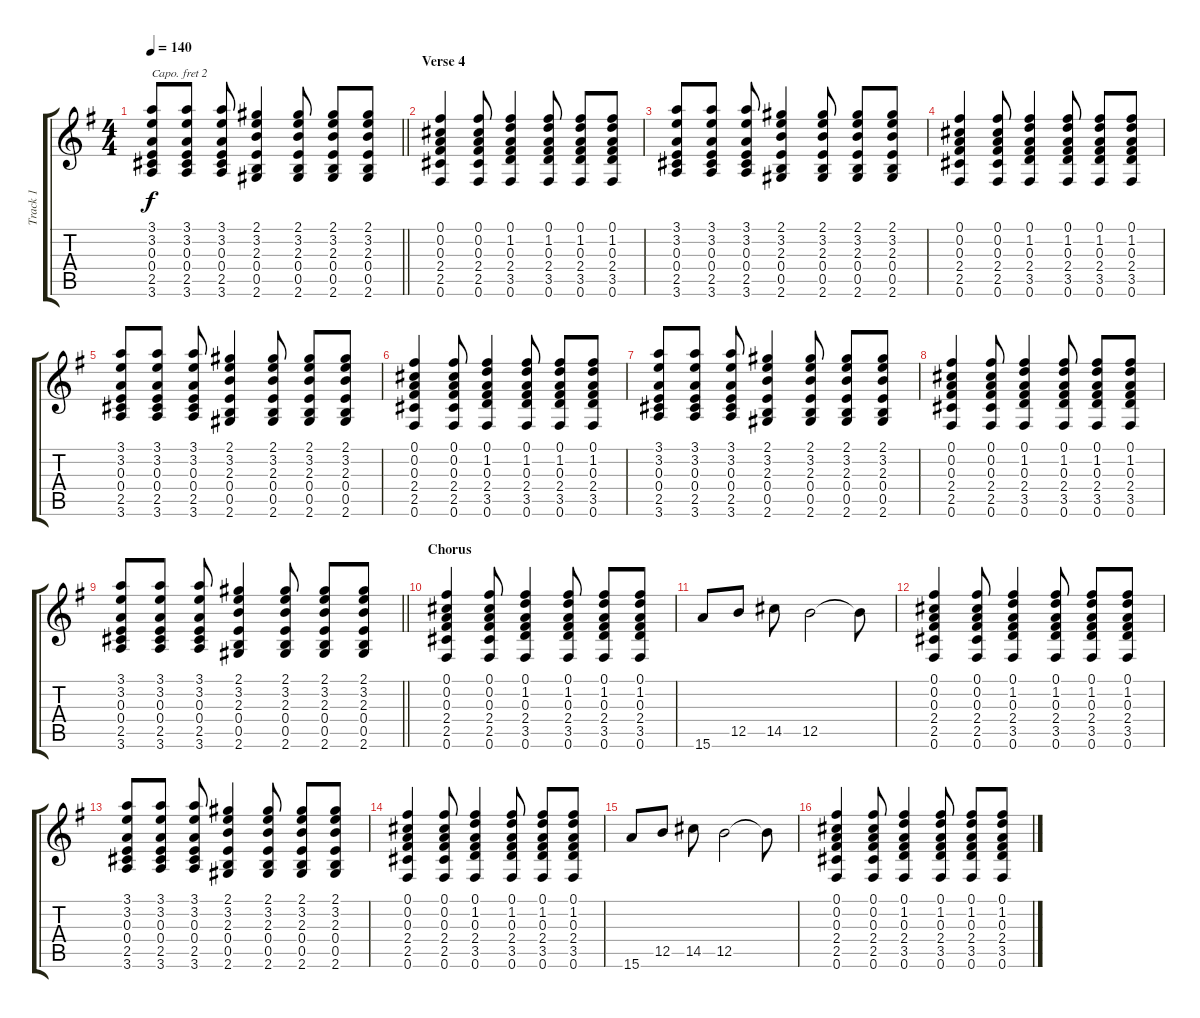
\track ("Track 1" "Track 1") {instrument acousticguitarsteel}
\staff {score tabs}
\capo 2
\tuning (E4 B3 G3 D3 A2 E2) {hide}
\ts (4 4)
\tempo 140
\clef g2
\barLineRight lightlight
\ks g
(3.1 3.2 0.3 0.4 2.5 3.6).8{dy f} (3.1 3.2 0.3 0.4 2.5 3.6).8 (3.1 3.2 0.3 0.4 2.5 3.6).8 (2.1 3.2 2.3 0.4 0.5 2.6).4 (2.1 3.2 2.3 0.4 0.5 2.6).8 (2.1 3.2 2.3 0.4 0.5 2.6).8 (2.1 3.2 2.3 0.4 0.5 2.6).8 |
\section ("" "Verse 4")
(0.1 0.2 0.3 2.4 2.5 0.6).4 (0.1 0.2 0.3 2.4 2.5 0.6).8 (0.1 1.2 0.3 2.4 3.5 0.6).4 (0.1 1.2 0.3 2.4 3.5 0.6).8 (0.1 1.2 0.3 2.4 3.5 0.6).8 (0.1 1.2 0.3 2.4 3.5 0.6).8 |
(3.1 3.2 0.3 0.4 2.5 3.6).8 (3.1 3.2 0.3 0.4 2.5 3.6).8 (3.1 3.2 0.3 0.4 2.5 3.6).8 (2.1 3.2 2.3 0.4 0.5 2.6).4 (2.1 3.2 2.3 0.4 0.5 2.6).8 (2.1 3.2 2.3 0.4 0.5 2.6).8 (2.1 3.2 2.3 0.4 0.5 2.6).8 |
(0.1 0.2 0.3 2.4 2.5 0.6).4 (0.1 0.2 0.3 2.4 2.5 0.6).8 (0.1 1.2 0.3 2.4 3.5 0.6).4 (0.1 1.2 0.3 2.4 3.5 0.6).8 (0.1 1.2 0.3 2.4 3.5 0.6).8 (0.1 1.2 0.3 2.4 3.5 0.6).8 |
(3.1 3.2 0.3 0.4 2.5 3.6).8 (3.1 3.2 0.3 0.4 2.5 3.6).8 (3.1 3.2 0.3 0.4 2.5 3.6).8 (2.1 3.2 2.3 0.4 0.5 2.6).4 (2.1 3.2 2.3 0.4 0.5 2.6).8 (2.1 3.2 2.3 0.4 0.5 2.6).8 (2.1 3.2 2.3 0.4 0.5 2.6).8 |
(0.1 0.2 0.3 2.4 2.5 0.6).4 (0.1 0.2 0.3 2.4 2.5 0.6).8 (0.1 1.2 0.3 2.4 3.5 0.6).4 (0.1 1.2 0.3 2.4 3.5 0.6).8 (0.1 1.2 0.3 2.4 3.5 0.6).8 (0.1 1.2 0.3 2.4 3.5 0.6).8 |
(3.1 3.2 0.3 0.4 2.5 3.6).8 (3.1 3.2 0.3 0.4 2.5 3.6).8 (3.1 3.2 0.3 0.4 2.5 3.6).8 (2.1 3.2 2.3 0.4 0.5 2.6).4 (2.1 3.2 2.3 0.4 0.5 2.6).8 (2.1 3.2 2.3 0.4 0.5 2.6).8 (2.1 3.2 2.3 0.4 0.5 2.6).8 |
(0.1 0.2 0.3 2.4 2.5 0.6).4 (0.1 0.2 0.3 2.4 2.5 0.6).8 (0.1 1.2 0.3 2.4 3.5 0.6).4 (0.1 1.2 0.3 2.4 3.5 0.6).8 (0.1 1.2 0.3 2.4 3.5 0.6).8 (0.1 1.2 0.3 2.4 3.5 0.6).8 |
\barLineRight lightlight
(3.1 3.2 0.3 0.4 2.5 3.6).8 (3.1 3.2 0.3 0.4 2.5 3.6).8 (3.1 3.2 0.3 0.4 2.5 3.6).8 (2.1 3.2 2.3 0.4 0.5 2.6).4 (2.1 3.2 2.3 0.4 0.5 2.6).8 (2.1 3.2 2.3 0.4 0.5 2.6).8 (2.1 3.2 2.3 0.4 0.5 2.6).8 |
\section ("" "Chorus")
(0.1 0.2 0.3 2.4 2.5 0.6).4{volume 8 instrument acousticguitarsteel} (0.1 0.2 0.3 2.4 2.5 0.6).8 (0.1 1.2 0.3 2.4 3.5 0.6).4 (0.1 1.2 0.3 2.4 3.5 0.6).8 (0.1 1.2 0.3 2.4 3.5 0.6).8 (0.1 1.2 0.3 2.4 3.5 0.6).8 |
15.6.8{volume 13 instrument overdrivenguitar} 12.5.8 14.5.8 12.5.2 12.5{t}.8 |
(0.1 0.2 0.3 2.4 2.5 0.6).4{volume 8 instrument acousticguitarsteel} (0.1 0.2 0.3 2.4 2.5 0.6).8 (0.1 1.2 0.3 2.4 3.5 0.6).4 (0.1 1.2 0.3 2.4 3.5 0.6).8 (0.1 1.2 0.3 2.4 3.5 0.6).8 (0.1 1.2 0.3 2.4 3.5 0.6).8 |
(3.1 3.2 0.3 0.4 2.5 3.6).8 (3.1 3.2 0.3 0.4 2.5 3.6).8 (3.1 3.2 0.3 0.4 2.5 3.6).8 (2.1 3.2 2.3 0.4 0.5 2.6).4 (2.1 3.2 2.3 0.4 0.5 2.6).8 (2.1 3.2 2.3 0.4 0.5 2.6).8 (2.1 3.2 2.3 0.4 0.5 2.6).8 |
(0.1 0.2 0.3 2.4 2.5 0.6).4 (0.1 0.2 0.3 2.4 2.5 0.6).8 (0.1 1.2 0.3 2.4 3.5 0.6).4 (0.1 1.2 0.3 2.4 3.5 0.6).8 (0.1 1.2 0.3 2.4 3.5 0.6).8 (0.1 1.2 0.3 2.4 3.5 0.6).8 |
15.6.8{volume 13 instrument overdrivenguitar} 12.5.8 14.5.8 12.5.2 12.5{t}.8 |
(0.1 0.2 0.3 2.4 2.5 0.6).4{volume 8 instrument acousticguitarsteel} (0.1 0.2 0.3 2.4 2.5 0.6).8 (0.1 1.2 0.3 2.4 3.5 0.6).4 (0.1 1.2 0.3 2.4 3.5 0.6).8 (0.1 1.2 0.3 2.4 3.5 0.6).8 (0.1 1.2 0.3 2.4 3.5 0.6).8
